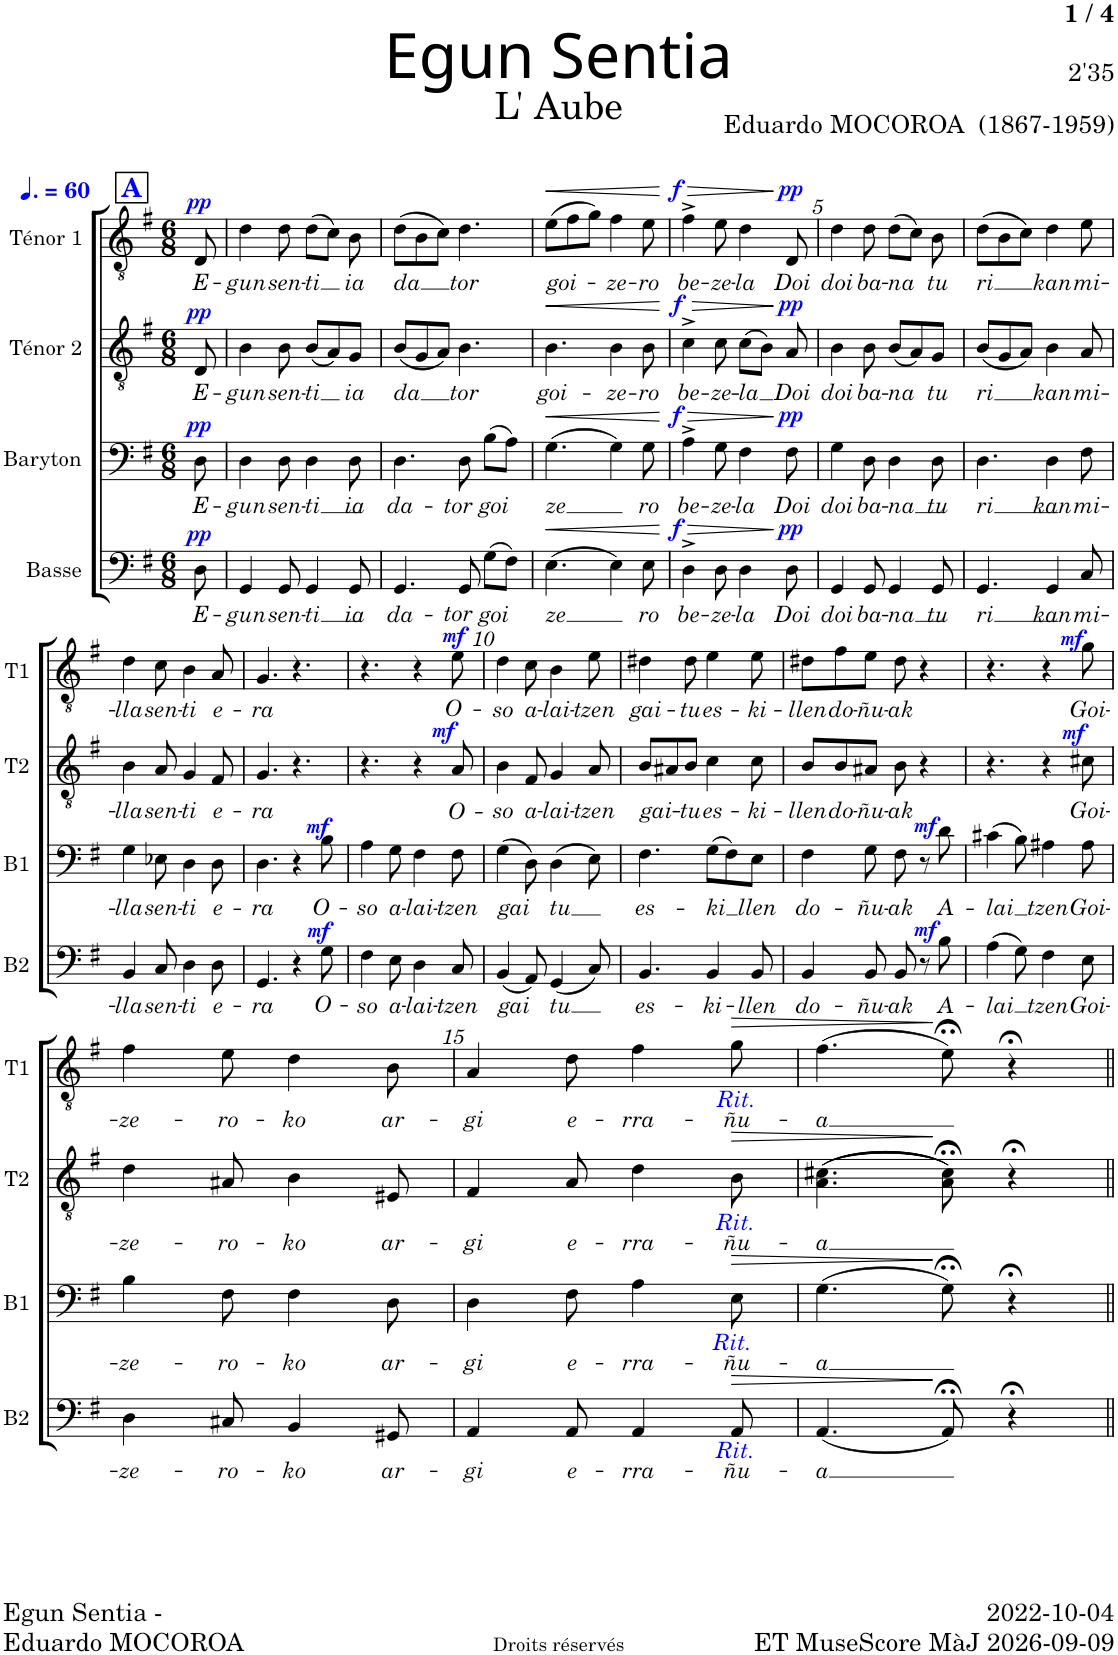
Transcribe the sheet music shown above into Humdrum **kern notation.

**kern	**text	**dynam	**kern	**text	**dynam	**kern	**text	**dynam	**kern	**text	**dynam
*part4	*part4	*part4	*part3	*part3	*part3	*part2	*part2	*part2	*part1	*part1	*part1
*staff4	*staff4	*staff4	*staff3	*staff3	*staff3	*staff2	*staff2	*staff2	*staff1	*staff1	*staff1
*I"Basse	*	*	*I"Baryton	*	*	*I"Ténor 2	*	*	*I"Ténor 1	*	*
*I'B2	*	*	*I'B1	*	*	*I'T2	*	*	*I'T1	*	*
*clefF4	*	*	*clefF4	*	*	*clefGv2	*	*	*clefGv2	*	*
*k[f#]	*	*	*k[f#]	*	*	*k[f#]	*	*	*k[f#]	*	*
*M6/8	*	*	*M6/8	*	*	*M6/8	*	*	*M6/8	*	*
*MM90	*	*	*MM90	*	*	*MM90	*	*	*MM90	*	*
!!LO:REH:place=s1:a:B:cj:color=#0000FF:fs=14:t=A
=	=	=	=	=	=	=	=	=	=	=	=
!	!LO:LY:b	!LO:DY:a	!	!LO:LY:b	!LO:DY:a	!	!LO:LY:b	!LO:DY:a	!	!LO:LY:b	!LO:DY:a
8D\	E-	pp	8D\	E-	pp	8D/	E-	pp	8D/	E-	pp
=1	=1	=1	=1	=1	=1	=1	=1	=1	=1	=1	=1
!	!LO:LY:b	!	!	!LO:LY:b	!	!	!LO:LY:b	!	!	!LO:LY:b	!
4GG/	-gun	.	4D\	-gun	.	4B\	-gun	.	4d\	-gun	.
!	!LO:LY:b	!	!	!LO:LY:b	!	!	!LO:LY:b	!	!	!LO:LY:b	!
8GG/	sen-	.	8D\	sen-	.	8B\	sen-	.	8d\	sen-	.
!	!LO:LY:b	!	!	!LO:LY:b	!	!	!LO:LY:b	!	!	!LO:LY:b	!
4GG/	-ti	.	4D\	-ti	.	(8B/L	-ti	.	(8d\L	-ti	.
.	.	.	.	.	.	8A/)	.	.	8c\J)	.	.
!	!LO:LY:b	!	!	!LO:LY:b	!	!	!LO:LY:b	!	!	!LO:LY:b	!
8GG/	ia	.	8D\	ia	.	8G/J	ia	.	8B\	ia	.
=2	=2	=2	=2	=2	=2	=2	=2	=2	=2	=2	=2
!	!LO:LY:b	!	!	!LO:LY:b	!	!	!LO:LY:b	!	!	!LO:LY:b	!
4.GG/	da-	.	4.D\	da-	.	(8B/L	da	.	(8d\L	da	.
.	.	.	.	.	.	8G/	.	.	8B\	.	.
.	.	.	.	.	.	8A/J)	.	.	8c\J)	.	.
!	!LO:LY:b	!	!	!LO:LY:b	!	!	!LO:LY:b	!	!	!LO:LY:b	!
8GG/	-tor	.	8D\	-tor	.	4.B\	tor	.	4.d\	tor	.
!	!LO:LY:b	!	!	!LO:LY:b	!	!	!	!	!	!	!
(8G\L	goi	.	(8B\L	goi	.	.	.	.	.	.	.
8F#\J)	.	.	8A\J)	.	.	.	.	.	.	.	.
=3	=3	=3	=3	=3	=3	=3	=3	=3	=3	=3	=3
!	!LO:LY:b	!LO:HP:b	!	!LO:LY:b	!LO:HP:b	!	!LO:LY:b	!LO:HP:b	!	!LO:LY:b	!LO:HP:b
(4.E\	ze	<	(4.G\	-ze	<	4.B\	-goi-	<	(8e\L	-goi-	<
.	.	.	.	.	.	.	.	.	8f#\	.	.
.	.	.	.	.	.	.	.	.	8g\J)	.	.
!	!	!	!	!	!	!	!LO:LY:b	!	!	!LO:LY:b	!
4E\)	.	.	4G\)	.	.	4B\	-ze-	.	4f#\	-ze-	.
!	!LO:LY:b	!	!	!LO:LY:b	!	!	!LO:LY:b	!	!	!LO:LY:b	!
8E\	ro	.	8G\	ro	.	8B\	-ro	.	8e\	-ro	.
.	.	[	.	.	[	.	.	[	.	.	[
=4	=4	=4	=4	=4	=4	=4	=4	=4	=4	=4	=4
!	!LO:LY:b	!LO:HP:b	!	!LO:LY:b	!LO:HP:b	!	!LO:LY:b	!LO:HP:b	!	!LO:LY:b	!LO:HP:b
!	!	!LO:DY:n=1:a	!	!	!LO:DY:n=1:a	!	!	!LO:DY:n=1:a	!	!	!LO:DY:n=1:a
4D^\	be-	> f	4A^\	be-	> f	4c^\	be-	> f	4f#^\	be-	> f
!	!LO:LY:b	!	!	!LO:LY:b	!	!	!LO:LY:b	!	!	!LO:LY:b	!
8D\	-ze-	.	8G\	-ze-	.	8c\	-ze-	.	8e\	-ze-	.
!	!LO:LY:b	!	!	!LO:LY:b	!	!	!LO:LY:b	!	!	!LO:LY:b	!
4D\	-la	.	4F#\	-la	.	(8c\L	-la	.	4d\	-la	.
.	.	.	.	.	.	8B\J)	.	.	.	.	.
!	!LO:LY:b	!LO:DY:n=2:a	!	!LO:LY:b	!LO:DY:n=2:a	!	!LO:LY:b	!LO:DY:n=2:a	!	!LO:LY:b	!LO:DY:n=2:a
8D\	Doi	] pp	8F#\	Doi	] pp	8A/	Doi	] pp	8D/	Doi	] pp
=5	=5	=5	=5	=5	=5	=5	=5	=5	=5	=5	=5
!	!LO:LY:b	!	!	!LO:LY:b	!	!	!LO:LY:b	!	!	!LO:LY:b	!
4GG/	doi	.	4G\	doi	.	4B\	doi	.	4d\	doi	.
!	!LO:LY:b	!	!	!LO:LY:b	!	!	!LO:LY:b	!	!	!LO:LY:b	!
8GG/	ba-	.	8D\	ba-	.	8B\	ba-	.	8d\	ba-	.
!	!LO:LY:b	!	!	!LO:LY:b	!	!	!LO:LY:b	!	!	!LO:LY:b	!
4GG/	-na	.	4D\	-na	.	(8B/L	-na	.	(8d\L	-na	.
.	.	.	.	.	.	8A/)	.	.	8c\J)	.	.
!	!LO:LY:b	!	!	!LO:LY:b	!	!	!LO:LY:b	!	!	!LO:LY:b	!
8GG/	tu	.	8D\	tu	.	8G/J	tu	.	8B\	tu	.
=6	=6	=6	=6	=6	=6	=6	=6	=6	=6	=6	=6
!	!LO:LY:b	!	!	!LO:LY:b	!	!	!LO:LY:b	!	!	!LO:LY:b	!
4.GG/	ri	.	4.D\	ri	.	(8B/L	ri	.	(8d\L	ri	.
.	.	.	.	.	.	8G/	.	.	8B\	.	.
.	.	.	.	.	.	8A/J)	.	.	8c\J)	.	.
!	!LO:LY:b	!	!	!LO:LY:b	!	!	!LO:LY:b	!	!	!LO:LY:b	!
4GG/	kan	.	4D\	kan	.	4B\	kan	.	4d\	kan	.
!	!LO:LY:b	!	!	!LO:LY:b	!	!	!LO:LY:b	!	!	!LO:LY:b	!
8C/	mi-	.	8F#\	mi-	.	8A/	mi-	.	8e\	mi-	.
!!LO:LB:g=z
=7	=7	=7	=7	=7	=7	=7	=7	=7	=7	=7	=7
!	!LO:LY:b	!	!	!LO:LY:b	!	!	!LO:LY:b	!	!	!LO:LY:b	!
4BB/	-lla	.	4G\	-lla	.	4B\	-lla	.	4d\	-lla	.
!	!LO:LY:b	!	!	!LO:LY:b	!	!	!LO:LY:b	!	!	!LO:LY:b	!
8C/	sen-	.	8E-X\	sen-	.	8A/	sen-	.	8c\	sen-	.
!	!LO:LY:b	!	!	!LO:LY:b	!	!	!LO:LY:b	!	!	!LO:LY:b	!
4D\	-ti	.	4D\	-ti	.	4G/	-ti	.	4B\	-ti	.
!	!LO:LY:b	!	!	!LO:LY:b	!	!	!LO:LY:b	!	!	!LO:LY:b	!
8D\	e-	.	8D\	e-	.	8F#/	e-	.	8A/	e-	.
=8	=8	=8	=8	=8	=8	=8	=8	=8	=8	=8	=8
!	!LO:LY:b	!	!	!LO:LY:b	!	!	!LO:LY:b	!	!	!LO:LY:b	!
4.GG/	-ra	.	4.D\	-ra	.	4.G/	-ra	.	4.G/	-ra	.
4r	.	.	4r	.	.	4.r	.	.	4.r	.	.
!	!LO:LY:b	!LO:DY:a	!	!LO:LY:b	!LO:DY:a	!	!	!	!	!	!
8G\	O-	mf	8B\	O-	mf	.	.	.	.	.	.
=9	=9	=9	=9	=9	=9	=9	=9	=9	=9	=9	=9
!	!LO:LY:b	!	!	!LO:LY:b	!	!	!	!	!	!	!
4F#\	-so	.	4A\	-so	.	4.r	.	.	4.r	.	.
!	!LO:LY:b	!	!	!LO:LY:b	!	!	!	!	!	!	!
8E\	a-	.	8G\	a-	.	.	.	.	.	.	.
!	!LO:LY:b	!	!	!LO:LY:b	!	!	!	!	!	!	!
4D\	-lai-	.	4F#\	-lai-	.	4r	.	.	4r	.	.
!	!LO:LY:b	!	!	!LO:LY:b	!	!	!LO:LY:b	!LO:DY:a	!	!LO:LY:b	!LO:DY:a
8C/	-tzen	.	8F#\	-tzen	.	8A/	O-	mf	8e\	O-	mf
=10	=10	=10	=10	=10	=10	=10	=10	=10	=10	=10	=10
!	!LO:LY:b	!	!	!LO:LY:b	!	!	!LO:LY:b	!	!	!LO:LY:b	!
(4BB/	-gai	.	(4G\	-gai	.	4B\	-so	.	4d\	-so	.
!	!	!	!	!	!	!	!LO:LY:b	!	!	!LO:LY:b	!
8AA/)	.	.	8D\)	.	.	8F#/	a-	.	8c\	a-	.
!	!LO:LY:b	!	!	!LO:LY:b	!	!	!LO:LY:b	!	!	!LO:LY:b	!
(4GG/	tu	.	(4D\	tu	.	4G/	-lai-	.	4B\	-lai-	.
!	!	!	!	!	!	!	!LO:LY:b	!	!	!LO:LY:b	!
8C/)	.	.	8E\)	.	.	8A/	-tzen	.	8e\	-tzen	.
=11	=11	=11	=11	=11	=11	=11	=11	=11	=11	=11	=11
!	!LO:LY:b	!	!	!LO:LY:b	!	!	!LO:LY:b	!	!	!LO:LY:b	!
4.BB/	es-	.	4.F#\	es-	.	8B/L	gai-	.	4d#X\	gai-	.
.	.	.	.	.	.	8A#X/	.	.	.	.	.
!	!	!	!	!	!	!	!LO:LY:b	!	!	!LO:LY:b	!
.	.	.	.	.	.	8B/J	-tu	.	8d#\	-tu	.
!	!LO:LY:b	!	!	!LO:LY:b	!	!	!LO:LY:b	!	!	!LO:LY:b	!
4BB/	-ki-	.	(8G\L	-ki	.	4c\	es-	.	4e\	es-	.
.	.	.	8F#\)	.	.	.	.	.	.	.	.
!	!LO:LY:b	!	!	!LO:LY:b	!	!	!LO:LY:b	!	!	!LO:LY:b	!
8BB/	-llen	.	8E\J	llen	.	8c\	-ki-	.	8e\	-ki-	.
=12	=12	=12	=12	=12	=12	=12	=12	=12	=12	=12	=12
!	!LO:LY:b	!	!	!LO:LY:b	!	!	!LO:LY:b	!	!	!LO:LY:b	!
4BB/	do-	.	4F#\	do-	.	8B/L	-llen	.	8d#X\L	-llen	.
!	!	!	!	!	!	!	!LO:LY:b	!	!	!LO:LY:b	!
.	.	.	.	.	.	8B/	do-	.	8f#\	do-	.
!	!LO:LY:b	!	!	!LO:LY:b	!	!	!LO:LY:b	!	!	!LO:LY:b	!
8BB/	-ñu-	.	8G\	-ñu-	.	8A#X/J	-ñu-	.	8e\J	-ñu-	.
!	!LO:LY:b	!	!	!LO:LY:b	!	!	!LO:LY:b	!	!	!LO:LY:b	!
8BB/	-ak	.	8F#\	-ak	.	8B\	-ak	.	8d#\	-ak	.
8r	.	.	8r	.	.	4r	.	.	4r	.	.
!	!LO:LY:b	!LO:DY:a	!	!LO:LY:b	!LO:DY:a	!	!	!	!	!	!
8B\	A-	mf	8d\	A-	mf	.	.	.	.	.	.
=13	=13	=13	=13	=13	=13	=13	=13	=13	=13	=13	=13
!	!LO:LY:b	!	!	!LO:LY:b	!	!	!	!	!	!	!
(4A\	-lai	.	(4c#X\	-lai	.	4.r	.	.	4.r	.	.
8G\)	.	.	8B\)	.	.	.	.	.	.	.	.
!	!LO:LY:b	!	!	!LO:LY:b	!	!	!	!	!	!	!
4F#\	tzen	.	4A#X\	tzen	.	4r	.	.	4r	.	.
!	!LO:LY:b	!	!	!LO:LY:b	!	!	!LO:LY:b	!LO:DY:a	!	!LO:LY:b	!LO:DY:a
8E\	Goi-	.	8A#\	Goi-	.	8c#X\	Goi-	mf	8g\	Goi-	mf
!!LO:LB:g=z
=14	=14	=14	=14	=14	=14	=14	=14	=14	=14	=14	=14
!	!LO:LY:b	!	!	!LO:LY:b	!	!	!LO:LY:b	!	!	!LO:LY:b	!
4D\	-ze-	.	4B\	-ze-	.	4d\	-ze-	.	4f#\	-ze-	.
!	!LO:LY:b	!	!	!LO:LY:b	!	!	!LO:LY:b	!	!	!LO:LY:b	!
8C#X/	-ro-	.	8F#\	-ro-	.	8A#X/	-ro-	.	8e\	-ro-	.
!	!LO:LY:b	!	!	!LO:LY:b	!	!	!LO:LY:b	!	!	!LO:LY:b	!
4BB/	-ko	.	4F#\	-ko	.	4B\	-ko	.	4d\	-ko	.
!	!LO:LY:b	!	!	!LO:LY:b	!	!	!LO:LY:b	!	!	!LO:LY:b	!
8GG#X/	ar-	.	8D\	ar-	.	8E#X/	ar-	.	8B\	ar-	.
=15	=15	=15	=15	=15	=15	=15	=15	=15	=15	=15	=15
!	!LO:LY:b	!	!	!LO:LY:b	!	!	!LO:LY:b	!	!	!LO:LY:b	!
4AA/	-gi	.	4D\	-gi	.	4F#/	-gi	.	4A/	-gi	.
!	!LO:LY:b	!	!	!LO:LY:b	!	!	!LO:LY:b	!	!	!LO:LY:b	!
8AA/	e-	.	8F#\	e-	.	8A/	e-	.	8d\	e-	.
!	!LO:LY:b	!	!	!LO:LY:b	!	!	!LO:LY:b	!	!	!LO:LY:b	!
4AA/	-rra-	.	4A\	-rra-	.	4d\	-rra-	.	4f#\	-rra-	.
!	!LO:LY:b	!LO:HP:b	!	!LO:LY:b	!LO:HP:b	!	!LO:LY:b	!LO:HP:b	!	!LO:LY:b	!LO:HP:b
8AA/	-ñu-	>	8E\	-ñu-	>	8B\	-ñu-	>	8g\	-ñu-	>
=16	=16	=16	=16	=16	=16	=16	=16	=16	=16	=16	=16
!	!	!	!	!	!	!	!	!	!LO:TX:b:i:color=#0000FF:t=Rit.	!	!
!	!	!	!	!	!	!LO:TX:b:i:color=#0000FF:t=Rit.	!	!	!	!	!
!	!	!	!LO:TX:b:i:color=#0000FF:t=Rit.	!	!	!	!	!	!	!	!
!LO:TX:b:i:color=#0000FF:t=Rit.	!	!	!	!	!	!	!	!	!	!	!
!	!LO:LY:b	!	!	!LO:LY:b	!	!	!LO:LY:b	!	!	!LO:LY:b	!
(4.AA/	-a	.	(4.G\	-a	.	((4.A\ 4.c#X\	-a	.	(4.f#\	-a	.
8AA;</)	.	]	8G;<\)	.	]	8A\;< 8c#\;<))	.	]	8e;<\)	.	]
4r;<	.	.	4r;<	.	.	4r;<	.	.	4r;<	.	.
=||	=||	=||	=||	=||	=||	=||	=||	=||	=||	=||	=||
*-	*-	*-	*-	*-	*-	*-	*-	*-	*-	*-	*-
